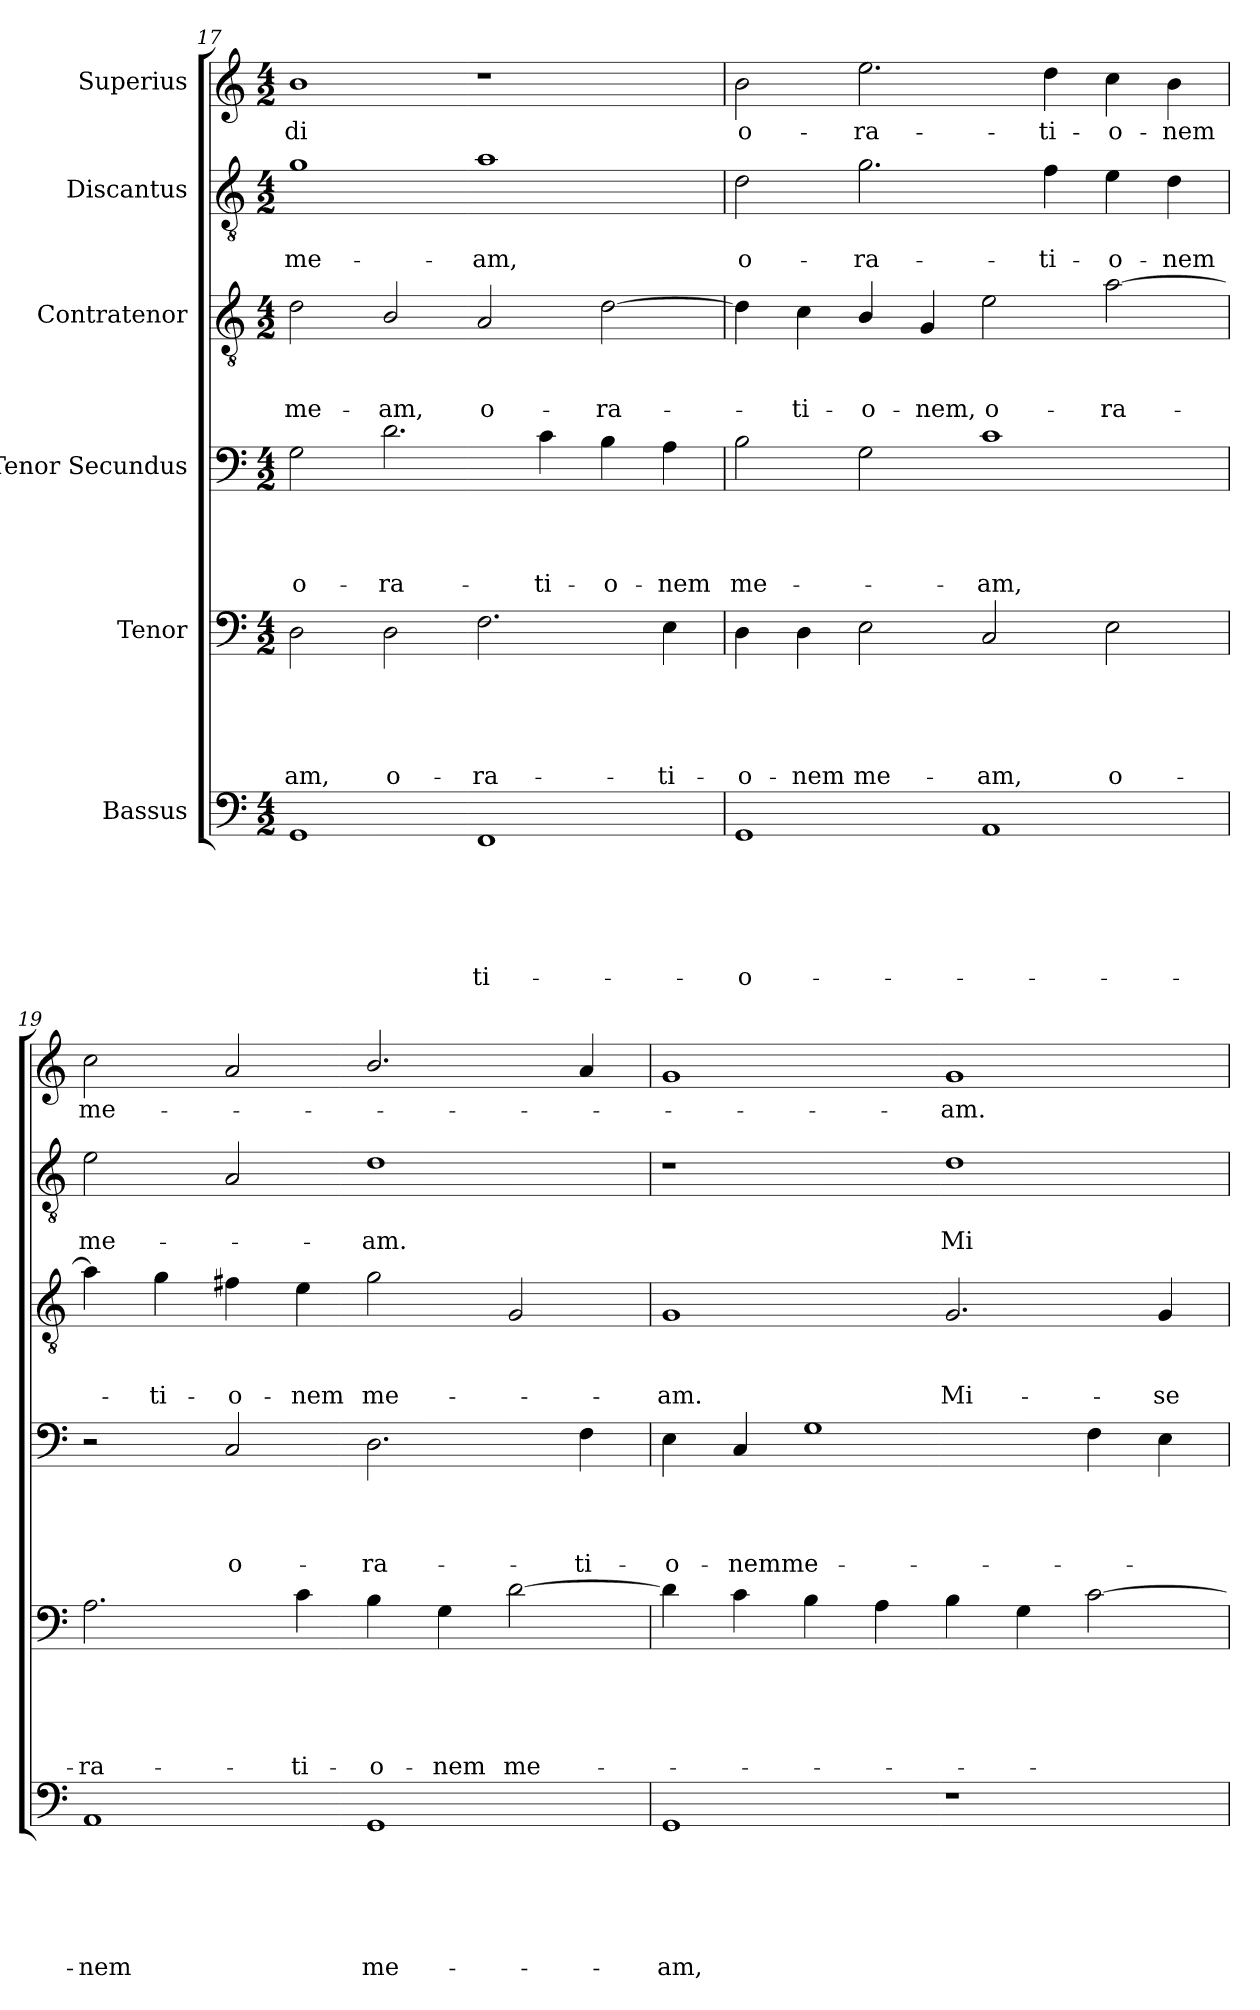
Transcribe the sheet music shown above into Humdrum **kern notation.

**kern	**text	**text	**text	**text	**text	**text	**kern	**text	**text	**text	**text	**text	**kern	**text	**text	**text	**text	**kern	**text	**text	**text	**kern	**text	**text	**kern	**text
*part6	*part6	*part6	*part6	*part6	*part6	*part6	*part5	*part5	*part5	*part5	*part5	*part5	*part4	*part4	*part4	*part4	*part4	*part3	*part3	*part3	*part3	*part2	*part2	*part2	*part1	*part1
*staff6	*staff6	*staff6	*staff6	*staff6	*staff6	*staff6	*staff5	*staff5	*staff5	*staff5	*staff5	*staff5	*staff4	*staff4	*staff4	*staff4	*staff4	*staff3	*staff3	*staff3	*staff3	*staff2	*staff2	*staff2	*staff1	*staff1
*I"Bassus	*	*	*	*	*	*	*I"Tenor	*	*	*	*	*	*I"Tenor Secundus	*	*	*	*	*I"Contratenor	*	*	*	*I"Discantus	*	*	*I"Superius	*
!!LO:PB:g=z
*clefF4	*	*	*	*	*	*	*clefF4	*	*	*	*	*	*clefF4	*	*	*	*	*clefGv2	*	*	*	*clefGv2	*	*	*clefG2	*
*k[]	*	*	*	*	*	*	*k[]	*	*	*	*	*	*k[]	*	*	*	*	*k[]	*	*	*	*k[]	*	*	*k[]	*
*C:	*	*	*	*	*	*	*C:	*	*	*	*	*	*C:	*	*	*	*	*C:	*	*	*	*C:	*	*	*C:	*
*M4/2	*	*	*	*	*	*	*M4/2	*	*	*	*	*	*M4/2	*	*	*	*	*M4/2	*	*	*	*M4/2	*	*	*M4/2	*
=17	=17	=17	=17	=17	=17	=17	=17	=17	=17	=17	=17	=17	=17	=17	=17	=17	=17	=17	=17	=17	=17	=17	=17	=17	=17	=17
!	!	!	!	!	!	!	!	!	!	!	!	!LO:LY:b	!	!	!	!	!LO:LY:b	!	!	!	!LO:LY:b	!	!	!LO:LY:b	!	!LO:LY:b:rj
1GG	.	.	.	.	.	.	2D\	.	.	.	.	-am,	2G\	.	.	.	o-	2d\	.	.	me-	1g	.	me-	1b	-di
!	!	!	!	!	!	!	!	!	!	!	!	!LO:LY:b	!	!	!	!	!LO:LY:b	!	!	!	!LO:LY:b	!	!	!	!	!
.	.	.	.	.	.	.	2D\	.	.	.	.	o-	2.d\	.	.	.	-ra-	2B/	.	.	-am,	.	.	.	.	.
!	!	!	!	!	!	!LO:LY:b	!	!	!	!	!	!LO:LY:b	!	!	!	!	!	!	!	!	!LO:LY:b	!	!	!LO:LY:b	!	!
1FF	.	.	.	.	.	-ti-	2.F\	.	.	.	.	-ra-	.	.	.	.	.	2A/	.	.	o-	1a	.	-am,	1r	.
!	!	!	!	!	!	!	!	!	!	!	!	!	!	!	!	!	!LO:LY:b	!	!	!	!	!	!	!	!	!
.	.	.	.	.	.	.	.	.	.	.	.	.	4c\	.	.	.	-ti-	.	.	.	.	.	.	.	.	.
!	!	!	!	!	!	!	!	!	!	!	!	!	!	!	!	!	!LO:LY:b	!	!	!	!LO:LY:b	!	!	!	!	!
.	.	.	.	.	.	.	.	.	.	.	.	.	4B\	.	.	.	-o-	[>2d\	.	.	-ra-	.	.	.	.	.
!	!	!	!	!	!	!	!	!	!	!	!	!LO:LY:b	!	!	!	!	!LO:LY:b	!	!	!	!	!	!	!	!	!
.	.	.	.	.	.	.	4E\	.	.	.	.	-ti-	4A\	.	.	.	-nem	.	.	.	.	.	.	.	.	.
=18	=18	=18	=18	=18	=18	=18	=18	=18	=18	=18	=18	=18	=18	=18	=18	=18	=18	=18	=18	=18	=18	=18	=18	=18	=18	=18
!	!	!	!	!	!	!LO:LY:b:rj	!	!	!	!	!	!LO:LY:b:rj	!	!	!	!	!LO:LY:b	!	!	!	!	!	!	!LO:LY:b	!	!LO:LY:b
1GG	.	.	.	.	.	-o-	4D\	.	.	.	.	-o-	2B\	.	.	.	me-	4d\]	.	.	.	2d\	.	o-	2b\	o-
!	!	!	!	!	!	!	!	!	!	!	!	!LO:LY:b	!	!	!	!	!	!	!	!	!LO:LY:b	!	!	!	!	!
.	.	.	.	.	.	.	4D\	.	.	.	.	-nem	.	.	.	.	.	4c\	.	.	-ti-	.	.	.	.	.
!	!	!	!	!	!	!	!	!	!	!	!	!LO:LY:b	!	!	!	!	!	!	!	!	!LO:LY:b:rj	!	!	!LO:LY:b	!	!LO:LY:b
.	.	.	.	.	.	.	2E\	.	.	.	.	me-	2G\	.	.	.	.	4B/	.	.	-o-	2.g\	.	-ra-	2.ee\	-ra-
!	!	!	!	!	!	!	!	!	!	!	!	!	!	!	!	!	!	!	!	!	!LO:LY:b	!	!	!	!	!
.	.	.	.	.	.	.	.	.	.	.	.	.	.	.	.	.	.	4G/	.	.	-nem,	.	.	.	.	.
!	!	!	!	!	!	!	!	!	!	!	!	!LO:LY:b	!	!	!	!	!LO:LY:b	!	!	!	!LO:LY:b	!	!	!	!	!
1AA	.	.	.	.	.	.	2C/	.	.	.	.	-am,	1c	.	.	.	-am,	2e\	.	.	o-	.	.	.	.	.
!	!	!	!	!	!	!	!	!	!	!	!	!	!	!	!	!	!	!	!	!	!	!	!	!LO:LY:b	!	!LO:LY:b
.	.	.	.	.	.	.	.	.	.	.	.	.	.	.	.	.	.	.	.	.	.	4f\	.	-ti-	4dd\	-ti-
!	!	!	!	!	!	!	!	!	!	!	!	!LO:LY:b	!	!	!	!	!	!	!	!	!LO:LY:b	!	!	!LO:LY:b	!	!LO:LY:b
.	.	.	.	.	.	.	2E\	.	.	.	.	o-	.	.	.	.	.	[>2a\	.	.	-ra-	4e\	.	-o-	4cc\	-o-
!	!	!	!	!	!	!	!	!	!	!	!	!	!	!	!	!	!	!	!	!	!	!	!	!LO:LY:b	!	!LO:LY:b
.	.	.	.	.	.	.	.	.	.	.	.	.	.	.	.	.	.	.	.	.	.	4d\	.	-nem	4b\	-nem
=19	=19	=19	=19	=19	=19	=19	=19	=19	=19	=19	=19	=19	=19	=19	=19	=19	=19	=19	=19	=19	=19	=19	=19	=19	=19	=19
!	!	!	!	!	!	!LO:LY:b	!	!	!	!	!	!LO:LY:b	!	!	!	!	!	!	!	!	!	!	!	!LO:LY:b	!	!LO:LY:b
1AA	.	.	.	.	.	-nem	2.A\	.	.	.	.	-ra-	2r	.	.	.	.	4a\]	.	.	.	2e\	.	me-	2cc\	me-
!	!	!	!	!	!	!	!	!	!	!	!	!	!	!	!	!	!	!	!	!	!LO:LY:b	!	!	!	!	!
.	.	.	.	.	.	.	.	.	.	.	.	.	.	.	.	.	.	4g\	.	.	-ti-	.	.	.	.	.
!	!	!	!	!	!	!	!	!	!	!	!	!	!	!	!	!	!LO:LY:b	!	!	!	!LO:LY:b:rj	!	!	!	!	!
.	.	.	.	.	.	.	.	.	.	.	.	.	2C/	.	.	.	o-	4f#X\	.	.	-o-	2A/	.	.	2a/	.
!	!	!	!	!	!	!	!	!	!	!	!	!LO:LY:b	!	!	!	!	!	!	!	!	!LO:LY:b:rj	!	!	!	!	!
.	.	.	.	.	.	.	4c\	.	.	.	.	-ti-	.	.	.	.	.	4e\	.	.	-nem	.	.	.	.	.
!	!	!	!	!	!	!LO:LY:b	!	!	!	!	!	!LO:LY:b:rj	!	!	!	!	!LO:LY:b	!	!	!	!LO:LY:b	!	!	!LO:LY:b	!	!
1GG	.	.	.	.	.	me-	4B\	.	.	.	.	-o-	2.D\	.	.	.	-ra-	2g\	.	.	me-	1d	.	-am.	2.b/	.
!	!	!	!	!	!	!	!	!	!	!	!	!LO:LY:b	!	!	!	!	!	!	!	!	!	!	!	!	!	!
.	.	.	.	.	.	.	4G\	.	.	.	.	-nem	.	.	.	.	.	.	.	.	.	.	.	.	.	.
!	!	!	!	!	!	!	!	!	!	!	!	!LO:LY:b	!	!	!	!	!	!	!	!	!	!	!	!	!	!
.	.	.	.	.	.	.	[>2d\	.	.	.	.	me-	.	.	.	.	.	2G/	.	.	.	.	.	.	.	.
!	!	!	!	!	!	!	!	!	!	!	!	!	!	!	!	!	!LO:LY:b	!	!	!	!	!	!	!	!	!
.	.	.	.	.	.	.	.	.	.	.	.	.	4F\	.	.	.	-ti-	.	.	.	.	.	.	.	4a/	.
=20	=20	=20	=20	=20	=20	=20	=20	=20	=20	=20	=20	=20	=20	=20	=20	=20	=20	=20	=20	=20	=20	=20	=20	=20	=20	=20
!	!	!	!	!	!	!LO:LY:b	!	!	!	!	!	!	!	!	!	!	!LO:LY:b	!	!	!	!LO:LY:b	!	!	!	!	!
1GG	.	.	.	.	.	-am,	4d\]	.	.	.	.	.	4E\	.	.	.	-o-	1G	.	.	-am.	1r	.	.	1g	.
!	!	!	!	!	!	!	!	!	!	!	!	!	!	!	!	!	!LO:LY:b:rj	!	!	!	!	!	!	!	!	!
.	.	.	.	.	.	.	4c\	.	.	.	.	.	4C/	.	.	.	-nemme-	.	.	.	.	.	.	.	.	.
.	.	.	.	.	.	.	4B\	.	.	.	.	.	1G	.	.	.	.	.	.	.	.	.	.	.	.	.
.	.	.	.	.	.	.	4A\	.	.	.	.	.	.	.	.	.	.	.	.	.	.	.	.	.	.	.
!	!	!	!	!	!	!	!	!	!	!	!	!	!	!	!	!	!	!	!	!	!LO:LY:b	!	!	!LO:LY:b	!	!LO:LY:b
1r	.	.	.	.	.	.	4B\	.	.	.	.	.	.	.	.	.	.	2.G/	.	.	Mi-	1d	.	Mi-	1g	-am.
.	.	.	.	.	.	.	4G\	.	.	.	.	.	.	.	.	.	.	.	.	.	.	.	.	.	.	.
.	.	.	.	.	.	.	[<2c\	.	.	.	.	.	4F\	.	.	.	.	.	.	.	.	.	.	.	.	.
!	!	!	!	!	!	!	!	!	!	!	!	!	!	!	!	!	!	!	!	!	!LO:LY:b	!	!	!	!	!
.	.	.	.	.	.	.	.	.	.	.	.	.	4E\	.	.	.	.	4G/	.	.	-se-	.	.	.	.	.
=	=	=	=	=	=	=	=	=	=	=	=	=	=	=	=	=	=	=	=	=	=	=	=	=	=	=
*-	*-	*-	*-	*-	*-	*-	*-	*-	*-	*-	*-	*-	*-	*-	*-	*-	*-	*-	*-	*-	*-	*-	*-	*-	*-	*-
